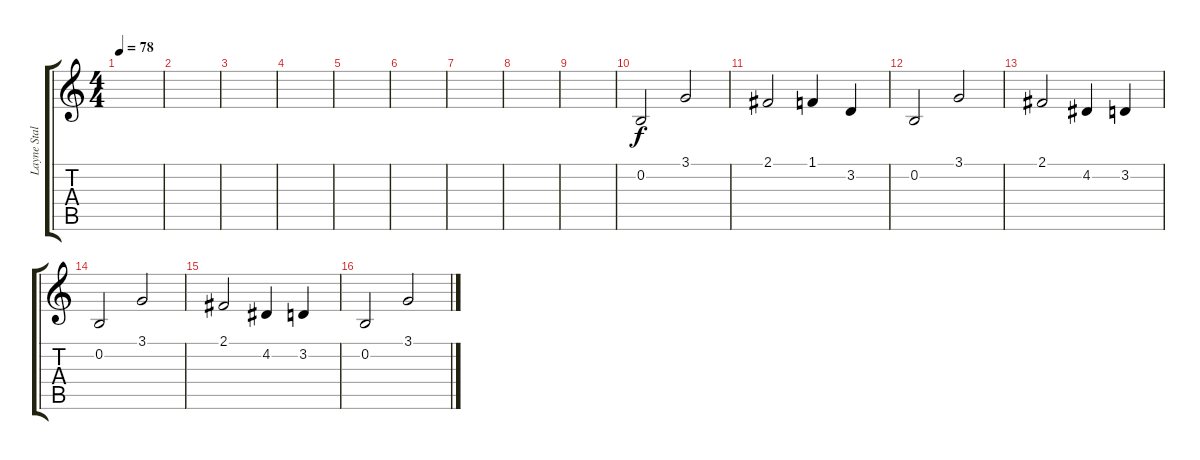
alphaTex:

\track ("Layne Staley - Lead Vocals" "Layne Stal") {instrument lead1square}
\staff {score tabs}
\tuning (E4 B3 G3 D3 A2 D2) {hide}
\ts (4 4)
\tempo 78
\clef g2
\ks c
|
|
|
|
|
|
|
|
|
0.2.2 3.1.2 |
2.1.2 1.1.4 3.2.4 |
0.2.2 3.1.2 |
2.1.2 4.2.4 3.2.4 |
0.2.2 3.1.2 |
2.1.2 4.2.4 3.2.4 |
0.2.2 3.1.2
